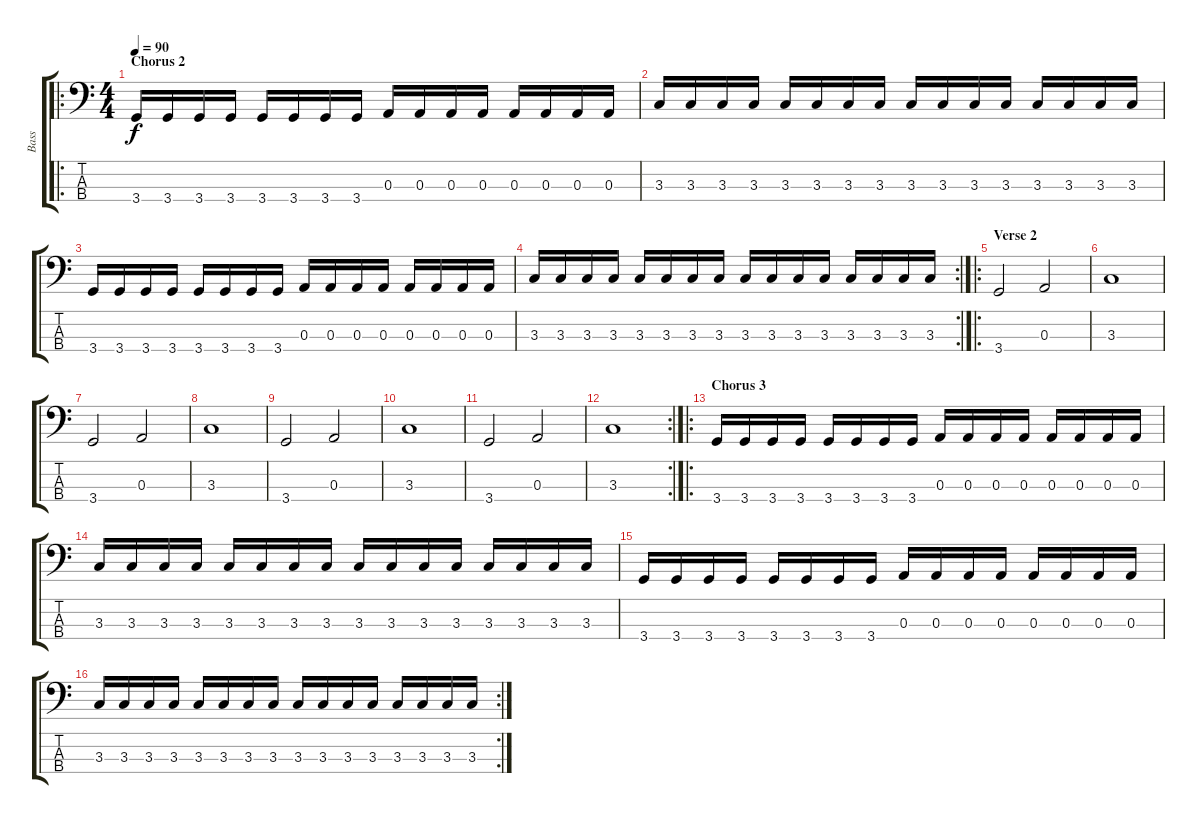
\track ("Bass" "Bass") {instrument electricbassfinger}
\staff {score tabs}
\tuning (G2 D2 A1 E1) {hide}
\ro
\ts (4 4)
\section ("" "Chorus 2")
\tempo 90
\clef f4
\ks c
3.4.16{dy f} 3.4.16 3.4.16 3.4.16 3.4.16 3.4.16 3.4.16 3.4.16 0.3.16 0.3.16 0.3.16 0.3.16 0.3.16 0.3.16 0.3.16 0.3.16 |
3.3.16 3.3.16 3.3.16 3.3.16 3.3.16 3.3.16 3.3.16 3.3.16 3.3.16 3.3.16 3.3.16 3.3.16 3.3.16 3.3.16 3.3.16 3.3.16 |
3.4.16 3.4.16 3.4.16 3.4.16 3.4.16 3.4.16 3.4.16 3.4.16 0.3.16 0.3.16 0.3.16 0.3.16 0.3.16 0.3.16 0.3.16 0.3.16 |
\rc 2
3.3.16 3.3.16 3.3.16 3.3.16 3.3.16 3.3.16 3.3.16 3.3.16 3.3.16 3.3.16 3.3.16 3.3.16 3.3.16 3.3.16 3.3.16 3.3.16 |
\ro
\section ("" "Verse 2")
3.4.2 0.3.2 |
3.3.1 |
3.4.2 0.3.2 |
3.3.1 |
3.4.2 0.3.2 |
3.3.1 |
3.4.2 0.3.2 |
\rc 2
3.3.1 |
\ro
\section ("" "Chorus 3")
3.4.16 3.4.16 3.4.16 3.4.16 3.4.16 3.4.16 3.4.16 3.4.16 0.3.16 0.3.16 0.3.16 0.3.16 0.3.16 0.3.16 0.3.16 0.3.16 |
3.3.16 3.3.16 3.3.16 3.3.16 3.3.16 3.3.16 3.3.16 3.3.16 3.3.16 3.3.16 3.3.16 3.3.16 3.3.16 3.3.16 3.3.16 3.3.16 |
3.4.16 3.4.16 3.4.16 3.4.16 3.4.16 3.4.16 3.4.16 3.4.16 0.3.16 0.3.16 0.3.16 0.3.16 0.3.16 0.3.16 0.3.16 0.3.16 |
\rc 2
3.3.16 3.3.16 3.3.16 3.3.16 3.3.16 3.3.16 3.3.16 3.3.16 3.3.16 3.3.16 3.3.16 3.3.16 3.3.16 3.3.16 3.3.16 3.3.16
